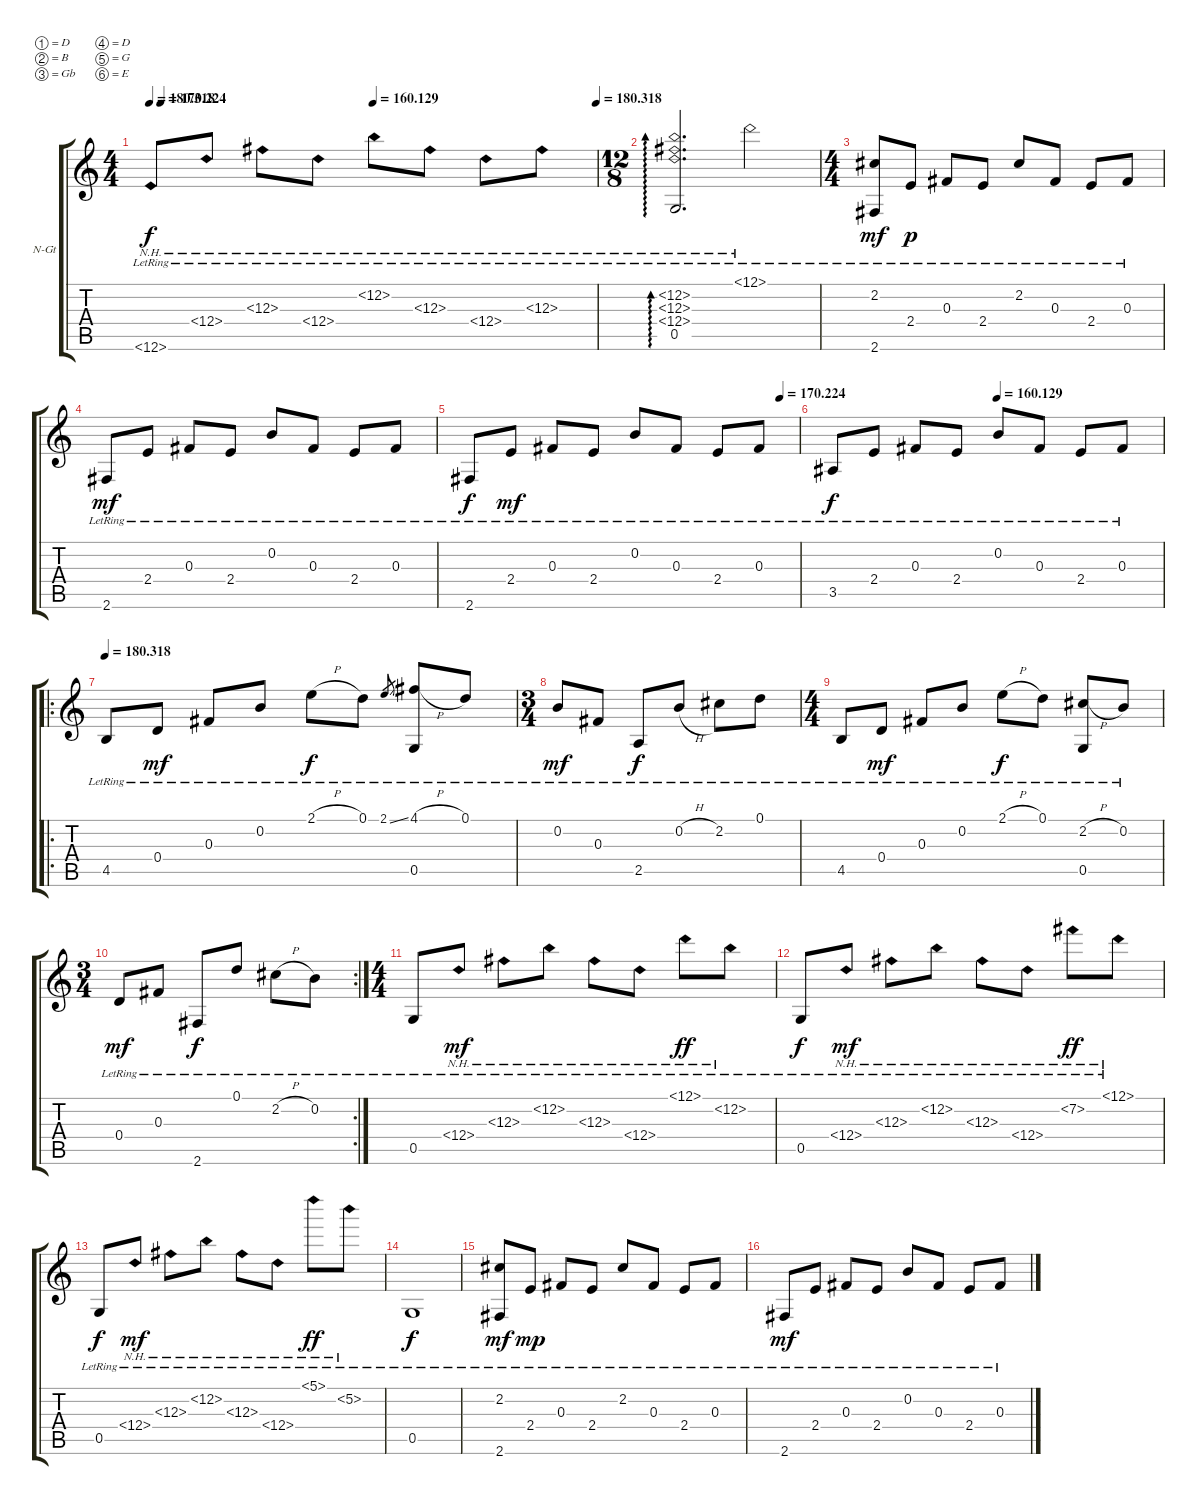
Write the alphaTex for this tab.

\defaultSystemsLayout 4
\bracketExtendMode groupsimilarinstruments
\firstSystemTrackNameOrientation horizontal
\otherSystemsTrackNameOrientation horizontal
\track ("Nylon Guitar" "N-Gt") {instrument acousticguitarnylon}
\staff {score tabs}
\tuning (D4 B3 Gb3 D3 G2 E2)
\ts (4 4)
\tempo
180.318
\tempo (170.224 0.025)
\tempo (160.129 0.5)
\tempo (180.318 1)
\accidentals auto
\clef g2
\ottava regular
\simile none
\ks c
12.6{nh lr}.8{dy f} 12.4{nh lr}.8 12.3{nh lr}.8 12.4{nh lr}.8 12.2{nh lr}.8 12.3{nh lr}.8 12.4{nh lr}.8 12.3{nh lr}.8 |
\ts (12 8)
(0.5{lr} 12.4{nh} 12.3{nh} 12.2{nh}).2{d ad 0} 12.1{nh lr}.2 |
\ts (4 4)
(2.2{lr} 2.6{lr}).8{dy mf} 2.4{lr}.8{dy p} 0.3{lr}.8 2.4{lr}.8 2.2{lr}.8 0.3{lr}.8 2.4{lr}.8 0.3{lr}.8 |
2.6{lr}.8{dy mf} 2.4{lr}.8 0.3{lr}.8 2.4{lr}.8 0.2{lr}.8 0.3{lr}.8 2.4{lr}.8 0.3{lr}.8 |
\tempo (170.224 0.94375)
2.6{lr}.8{dy f} 2.4{lr}.8{dy mf} 0.3{lr}.8 2.4{lr}.8 0.2{lr}.8 0.3{lr}.8 2.4{lr}.8 0.3{lr}.8 |
\tempo (160.129 0.5)
3.5{lr}.8{dy f} 2.4{lr}.8 0.3{lr}.8 2.4{lr}.8 0.2{lr}.8 0.3{lr}.8 2.4{lr}.8 0.3{lr}.8 |
\ro
\tempo
180.318 4.5{lr}.8 0.4{lr}.8{dy mf} 0.3{lr}.8 0.2{lr}.8 2.1{h lr}.8{dy f} 0.1{lr}.8 2.1{ss lr}.8{gr} (4.1{h lr} 0.5{lr}).8 0.1{lr}.8 |
\ts (3 4)
0.2{lr}.8{dy mf} 0.3{lr}.8 2.5{lr}.8{dy f} 0.2{h lr}.8 2.2{lr}.8 0.1{lr}.8 |
\ts (4 4)
4.5{lr}.8 0.4{lr}.8{dy mf} 0.3{lr}.8 0.2{lr}.8 2.1{h lr}.8{dy f} 0.1{lr}.8 (2.2{h lr} 0.5{lr}).8 0.2{lr}.8 |
\rc 2
\ts (3 4)
0.4{lr}.8{dy mf} 0.3{lr}.8 2.6{lr}.8{dy f} 0.1{lr}.8 2.2{h lr}.8 0.2{lr}.8 |
\ts (4 4)
0.5{lr}.8 12.4{nh lr}.8{dy mf} 12.3{nh lr}.8 12.2{nh lr}.8 12.3{nh lr}.8 12.4{nh lr}.8 12.1{nh lr}.8{dy ff} 12.2{nh lr}.8 |
0.5{lr}.8{dy f} 12.4{nh lr}.8{dy mf} 12.3{nh lr}.8 12.2{nh lr}.8 12.3{nh lr}.8 12.4{nh lr}.8 7.2{nh lr}.8{dy ff} 12.1{nh lr}.8 |
0.5{lr}.8{dy f} 12.4{nh lr}.8{dy mf} 12.3{nh lr}.8 12.2{nh lr}.8 12.3{nh lr}.8 12.4{nh lr}.8 5.1{nh lr}.8{dy ff} 5.2{nh lr}.8 |
0.5{lr}.1{dy f} |
(2.2{lr} 2.6{lr}).8{dy mf} 2.4{lr}.8{dy mp} 0.3{lr}.8 2.4{lr}.8 2.2{lr}.8 0.3{lr}.8 2.4{lr}.8 0.3{lr}.8 |
2.6{lr}.8{dy mf} 2.4{lr}.8 0.3{lr}.8 2.4{lr}.8 0.2{lr}.8 0.3{lr}.8 2.4{lr}.8 0.3{lr}.8
